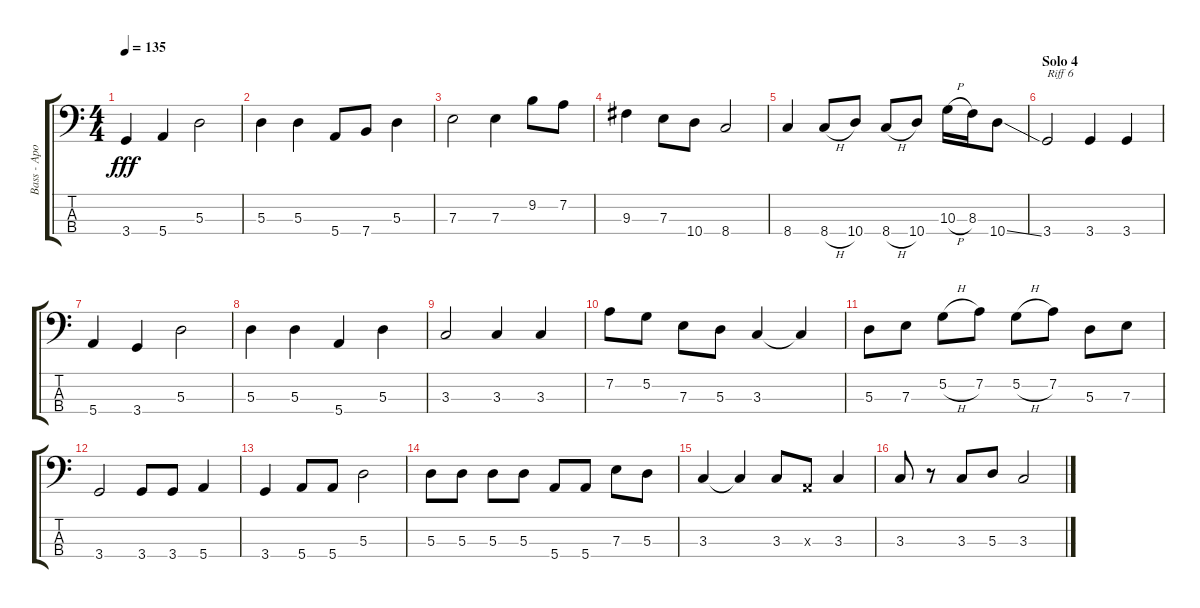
\track ("Bass - Apoio" "Bass - Apo") {instrument acousticguitarsteel}
\staff {score tabs}
\tuning (G2 D2 A1 E1) {hide}
\ts (4 4)
\tempo 135
\clef f4
\ks c
3.4.4{dy fff} 5.4.4 5.3.2 |
5.3.4 5.3.4 5.4.8 7.4.8 5.3.4 |
7.3.2 7.3.4 9.2.8 7.2.8 |
9.3.4 7.3.8 10.4.8 8.4.2 |
8.4.4 8.4{h}.8 10.4.8 8.4{h}.8 10.4.8 10.3{h}.16 8.3.16 10.4{ss}.8 |
\section ("" "Solo 4")
3.4.2{txt "Riff 6"} 3.4.4 3.4.4 |
5.4.4 3.4.4 5.3.2 |
5.3.4 5.3.4 5.4.4 5.3.4 |
3.3.2 3.3.4 3.3.4 |
7.2.8 5.2.8 7.3.8 5.3.8 3.3.4 3.3{t}.4 |
5.3.8 7.3.8 5.2{h}.8 7.2.8 5.2{h}.8 7.2.8 5.3.8 7.3.8 |
3.4.2 3.4.8 3.4.8 5.4.4 |
3.4.4 5.4.8 5.4.8 5.3.2 |
5.3.8 5.3.8 5.3.8 5.3.8 5.4.8 5.4.8 7.3.8 5.3.8 |
3.3.4 3.3{t}.4 3.3.8 0.3{x}.8 3.3.4 |
3.3.8 r.8 3.3.8 5.3.8 3.3.2
